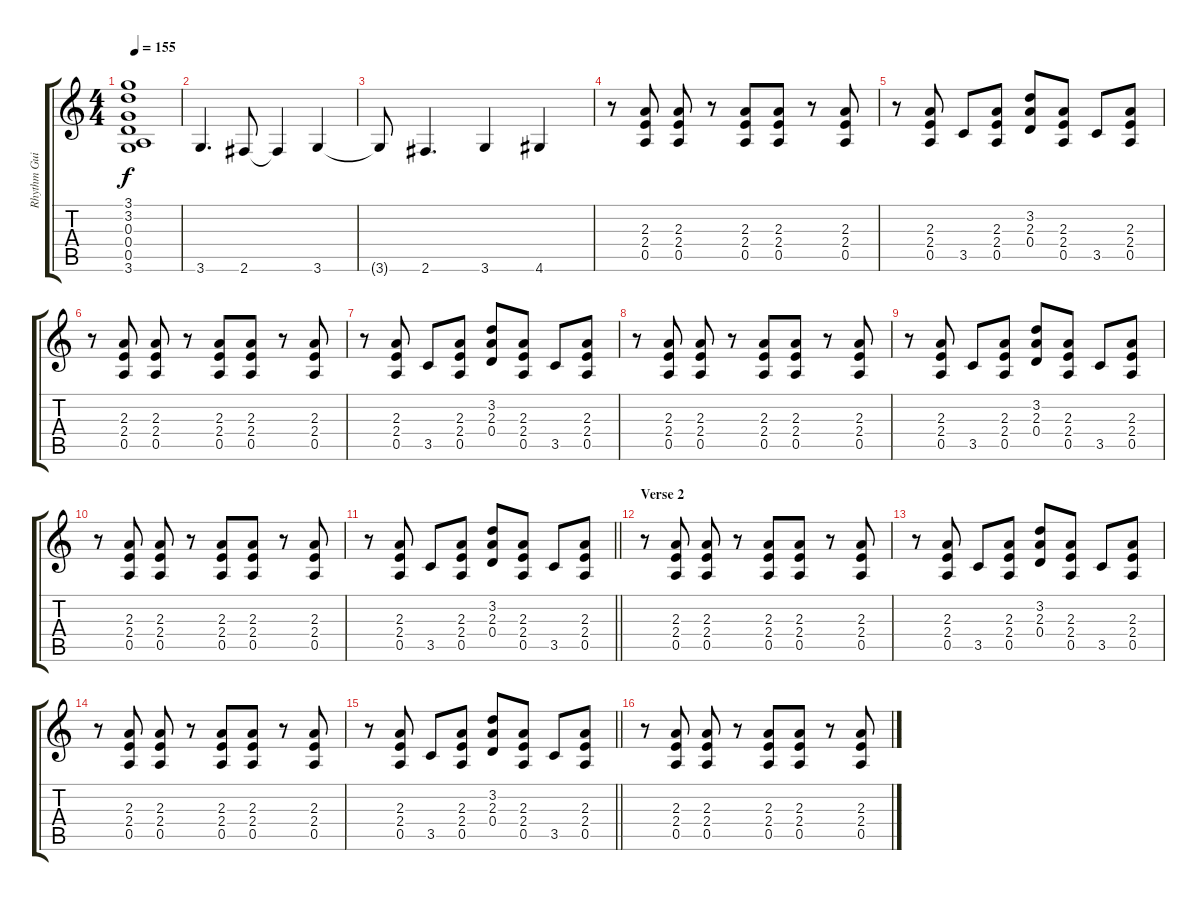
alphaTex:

\track ("Rhythm Guitar" "Rhythm Gui") {instrument overdrivenguitar}
\staff {score tabs}
\tuning (E4 B3 G3 D3 A2 E2) {hide}
\ts (4 4)
\tempo 155
\clef g2
\ks c
(3.1{t} 3.2{t} 0.3{t} 0.4{t} 0.5{t} 3.6{t}).1{dy f} |
3.6.4{d} 2.6.8 2.6{t}.4 3.6.4 |
3.6{t}.8 2.6.4{d} 3.6.4 4.6.4 |
r.8 (2.3 2.4 0.5).8 (2.3 2.4 0.5).8 r.8 (2.3 2.4 0.5).8 (2.3 2.4 0.5).8 r.8 (2.3 2.4 0.5).8 |
r.8 (2.3 2.4 0.5).8 3.5.8 (2.3 2.4 0.5).8 (3.2 2.3 0.4).8 (2.3 2.4 0.5).8 3.5.8 (2.3 2.4 0.5).8 |
r.8 (2.3 2.4 0.5).8 (2.3 2.4 0.5).8 r.8 (2.3 2.4 0.5).8 (2.3 2.4 0.5).8 r.8 (2.3 2.4 0.5).8 |
r.8 (2.3 2.4 0.5).8 3.5.8 (2.3 2.4 0.5).8 (3.2 2.3 0.4).8 (2.3 2.4 0.5).8 3.5.8 (2.3 2.4 0.5).8 |
r.8 (2.3 2.4 0.5).8 (2.3 2.4 0.5).8 r.8 (2.3 2.4 0.5).8 (2.3 2.4 0.5).8 r.8 (2.3 2.4 0.5).8 |
r.8 (2.3 2.4 0.5).8 3.5.8 (2.3 2.4 0.5).8 (3.2 2.3 0.4).8 (2.3 2.4 0.5).8 3.5.8 (2.3 2.4 0.5).8 |
r.8 (2.3 2.4 0.5).8 (2.3 2.4 0.5).8 r.8 (2.3 2.4 0.5).8 (2.3 2.4 0.5).8 r.8 (2.3 2.4 0.5).8 |
\barLineRight lightlight
r.8 (2.3 2.4 0.5).8 3.5.8 (2.3 2.4 0.5).8 (3.2 2.3 0.4).8 (2.3 2.4 0.5).8 3.5.8 (2.3 2.4 0.5).8 |
\section ("" "Verse 2")
r.8 (2.3 2.4 0.5).8 (2.3 2.4 0.5).8 r.8 (2.3 2.4 0.5).8 (2.3 2.4 0.5).8 r.8 (2.3 2.4 0.5).8 |
r.8 (2.3 2.4 0.5).8 3.5.8 (2.3 2.4 0.5).8 (3.2 2.3 0.4).8 (2.3 2.4 0.5).8 3.5.8 (2.3 2.4 0.5).8 |
r.8 (2.3 2.4 0.5).8 (2.3 2.4 0.5).8 r.8 (2.3 2.4 0.5).8 (2.3 2.4 0.5).8 r.8 (2.3 2.4 0.5).8 |
\barLineRight lightlight
r.8 (2.3 2.4 0.5).8 3.5.8 (2.3 2.4 0.5).8 (3.2 2.3 0.4).8 (2.3 2.4 0.5).8 3.5.8 (2.3 2.4 0.5).8 |
r.8 (2.3 2.4 0.5).8 (2.3 2.4 0.5).8 r.8 (2.3 2.4 0.5).8 (2.3 2.4 0.5).8 r.8 (2.3 2.4 0.5).8
